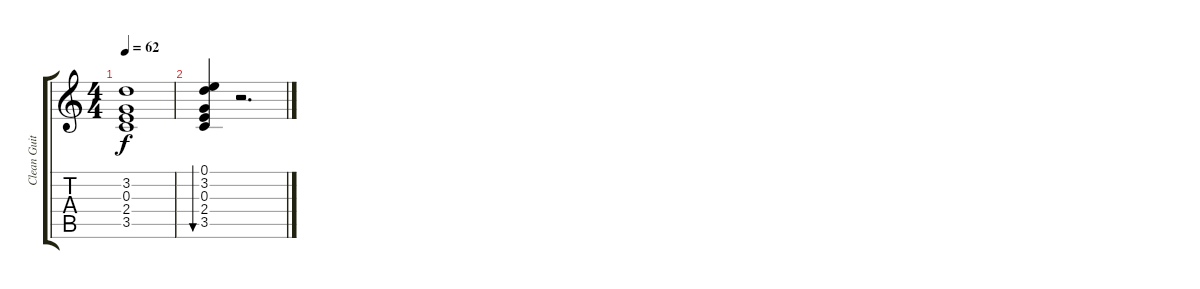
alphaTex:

\track ("Clean Guitar" "Clean Guit") {instrument acousticguitarnylon}
\staff {score tabs}
\tuning (E4 B3 G3 D3 A2 D2) {hide}
\ts (4 4)
\tempo 62
\clef g2
\ks c
(3.2{t} 0.3{t} 2.4{t} 3.5{t}).1{dy f} |
(0.1 3.2 0.3 2.4 3.5).4{bu 60} r.2{d}
